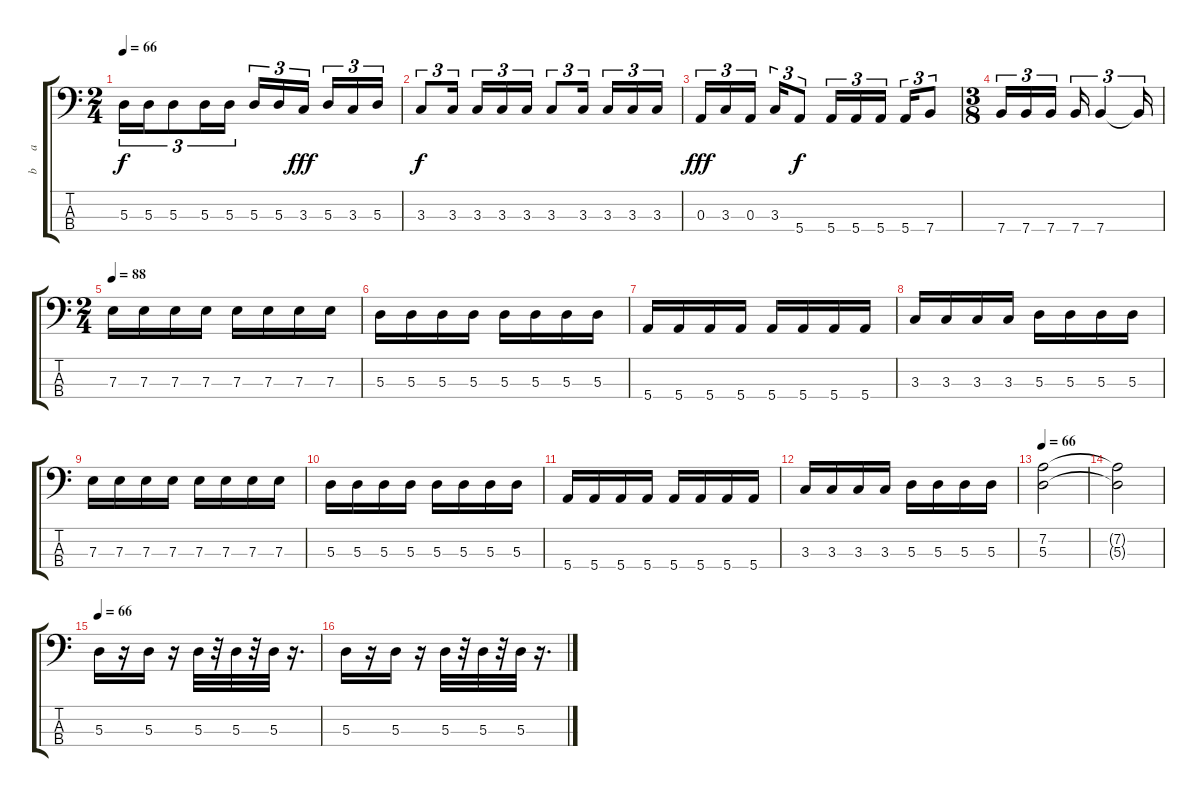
\track ("b      a       s      s" "b      a  ") {instrument electricbassfinger}
\staff {score tabs}
\tuning (G2 D2 A1 E1) {hide}
\ts (2 4)
\tempo 66
\clef f4
\ks c
5.3.16{tu (3 2) dy f} 5.3.16{tu (3 2)} 5.3.8{tu (3 2)} 5.3.16{tu (3 2)} 5.3.16{tu (3 2)} 5.3.16{tu (3 2)} 5.3.16{tu (3 2)} 3.3.16{tu (3 2) dy fff beam splitsecondary} 5.3.16{tu (3 2)} 3.3.16{tu (3 2)} 5.3.16{tu (3 2)} |
3.3.8{tu (3 2) dy f} 3.3.16{tu (3 2) beam splitsecondary} 3.3.16{tu (3 2)} 3.3.16{tu (3 2)} 3.3.16{tu (3 2)} 3.3.8{tu (3 2)} 3.3.16{tu (3 2) beam splitsecondary} 3.3.16{tu (3 2)} 3.3.16{tu (3 2)} 3.3.16{tu (3 2)} |
0.3.16{tu (3 2) dy fff} 3.3.16{tu (3 2)} 0.3.16{tu (3 2) beam splitsecondary} 3.3.16{tu (3 2)} 5.4.8{tu (3 2) dy f} 5.4.16{tu (3 2)} 5.4.16{tu (3 2)} 5.4.16{tu (3 2) beam splitsecondary} 5.4.16{tu (3 2)} 7.4.8{tu (3 2)} |
\ts (3 8)
7.4.16{tu (3 2)} 7.4.16{tu (3 2)} 7.4.16{tu (3 2) beam splitsecondary} 7.4.16{tu (3 2)} 7.4.4{tu (3 2)} 7.4{t}.16{tu (3 2)} |
\ts (2 4)
\tempo 88
7.3.16 7.3.16 7.3.16 7.3.16 7.3.16 7.3.16 7.3.16 7.3.16 |
5.3.16 5.3.16 5.3.16 5.3.16 5.3.16 5.3.16 5.3.16 5.3.16 |
5.4.16 5.4.16 5.4.16 5.4.16 5.4.16 5.4.16 5.4.16 5.4.16 |
3.3.16 3.3.16 3.3.16 3.3.16 5.3.16 5.3.16 5.3.16 5.3.16 |
7.3.16 7.3.16 7.3.16 7.3.16 7.3.16 7.3.16 7.3.16 7.3.16 |
5.3.16 5.3.16 5.3.16 5.3.16 5.3.16 5.3.16 5.3.16 5.3.16 |
5.4.16 5.4.16 5.4.16 5.4.16 5.4.16 5.4.16 5.4.16 5.4.16 |
3.3.16 3.3.16 3.3.16 3.3.16 5.3.16 5.3.16 5.3.16 5.3.16 |
\tempo 66
(7.2 5.3).2 |
(7.2{t} 5.3{t}).2 |
\tempo 66
5.3.16 r.16 5.3.16 r.16 5.3.32 r.32 5.3.32 r.32 5.3.32 r.16{d} |
5.3.16 r.16 5.3.16 r.16 5.3.32 r.32 5.3.32 r.32 5.3.32 r.16{d}
